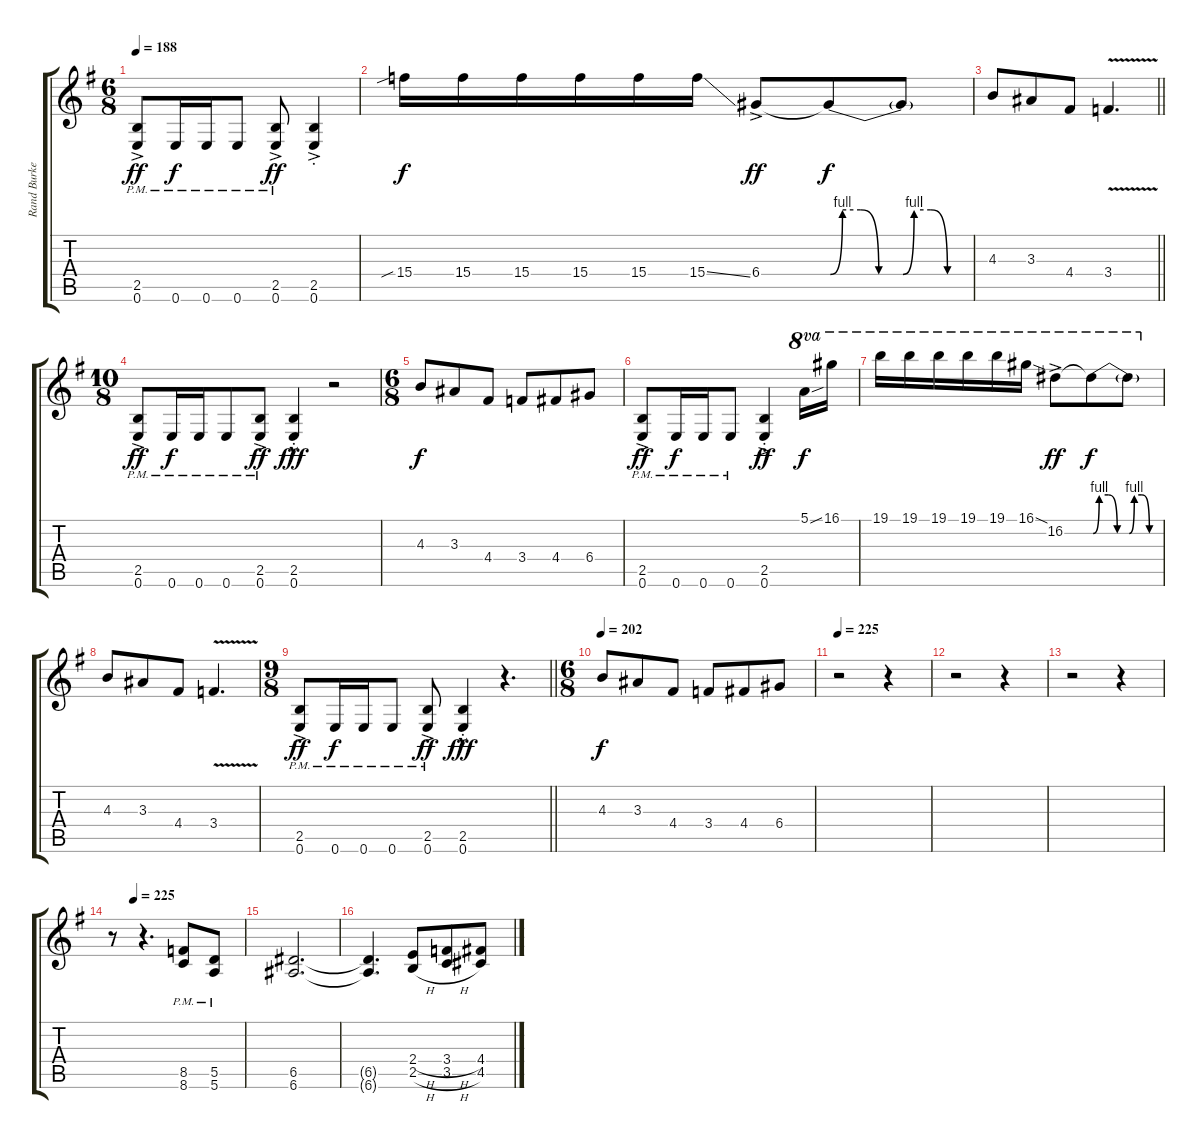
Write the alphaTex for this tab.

\track ("Rand Burkey" "Rand Burke") {instrument overdrivenguitar}
\staff {score tabs}
\tuning (E4 B3 G3 D3 A2 E2) {hide}
\ts (6 8)
\tempo 188
\clef g2
\ks g
(2.5{ac pm} 0.6{ac pm}).8{dy ff instrument overdrivenguitar} 0.6{pm}.16{dy f} 0.6{pm}.16 0.6{pm}.8 (2.5{ac pm} 0.6{ac pm}).8{dy ff} (2.5{ac} 0.6{ac st}).4 |
15.4{sib}.16{dy f} 15.4.16 15.4.16 15.4.16 15.4.16 15.4{ss}.16 6.4{ac}.8{dy ff} 6.4{be (custom 0 0 10 4 25 4 40 0 60 0) t}.8{dy f} 6.4{be (custom 0 0 10 4 25 4 40 0 60 0) t}.8 |
\barLineRight lightlight
4.3.8 3.3.8 4.4.8 3.4{v}.4{d} |
\ts (10 8)
(2.5{ac pm} 0.6{ac pm}).8{dy ff} 0.6{pm}.16{dy f} 0.6{pm}.16 0.6{pm}.8 (2.5{ac pm} 0.6{ac pm}).8{dy ff} (2.5{hac st} 0.6{hac st}).4{dy fff} r.2 |
\ts (6 8)
4.3.8{dy f} 3.3.8 4.4.8 3.4.8 4.4.8 6.4.8 |
(2.5{ac pm} 0.6{ac pm}).8{dy ff} 0.6{pm}.16{dy f} 0.6{pm}.16 0.6{pm}.8 (2.5{ac st} 0.6{ac st}).4{dy ff} 5.1{sou}.16{ot 8va dy f} 16.1.16{ot 8va} |
19.1.16{ot 8va} 19.1.16{ot 8va} 19.1.16{ot 8va} 19.1.16{ot 8va} 19.1.16{ot 8va} 16.1{sod}.16{ot 8va} 16.2{ac}.8{ot 8va dy ff} 16.2{be (custom 0 0 10 4 25 4 40 0 60 0) t}.8{ot 8va dy f} 16.2{be (custom 0 0 10 4 25 4 40 0 60 0) t}.8{ot 8va} |
4.3.8 3.3.8 4.4.8 3.4{v}.4{d} |
\ts (9 8)
\barLineRight lightlight
(2.5{ac pm} 0.6{ac pm}).8{dy ff} 0.6{pm}.16{dy f} 0.6{pm}.16 0.6{pm}.8 (2.5{ac pm} 0.6{ac pm}).8{dy ff} (2.5{hac st} 0.6{hac st}).4{dy fff} r.4{d} |
\ts (6 8)
\tempo 202
4.3.8{dy f} 3.3.8 4.4.8 3.4.8 4.4.8 6.4.8 |
\tempo 225
r.2 r.4 |
r.2 r.4 |
r.2 r.4 |
\tempo (225 0.16666666666666666)
r.8 r.4{d} (8.5{pm} 8.6{pm}).8 (5.5{pm} 5.6{pm}).8 |
(6.5 6.6).2{d} |
(6.5{t} 6.6{t}).4{d} (2.4{h} 2.5{h}).8 (3.4{h} 3.5{h}).8 (4.4 4.5).8
